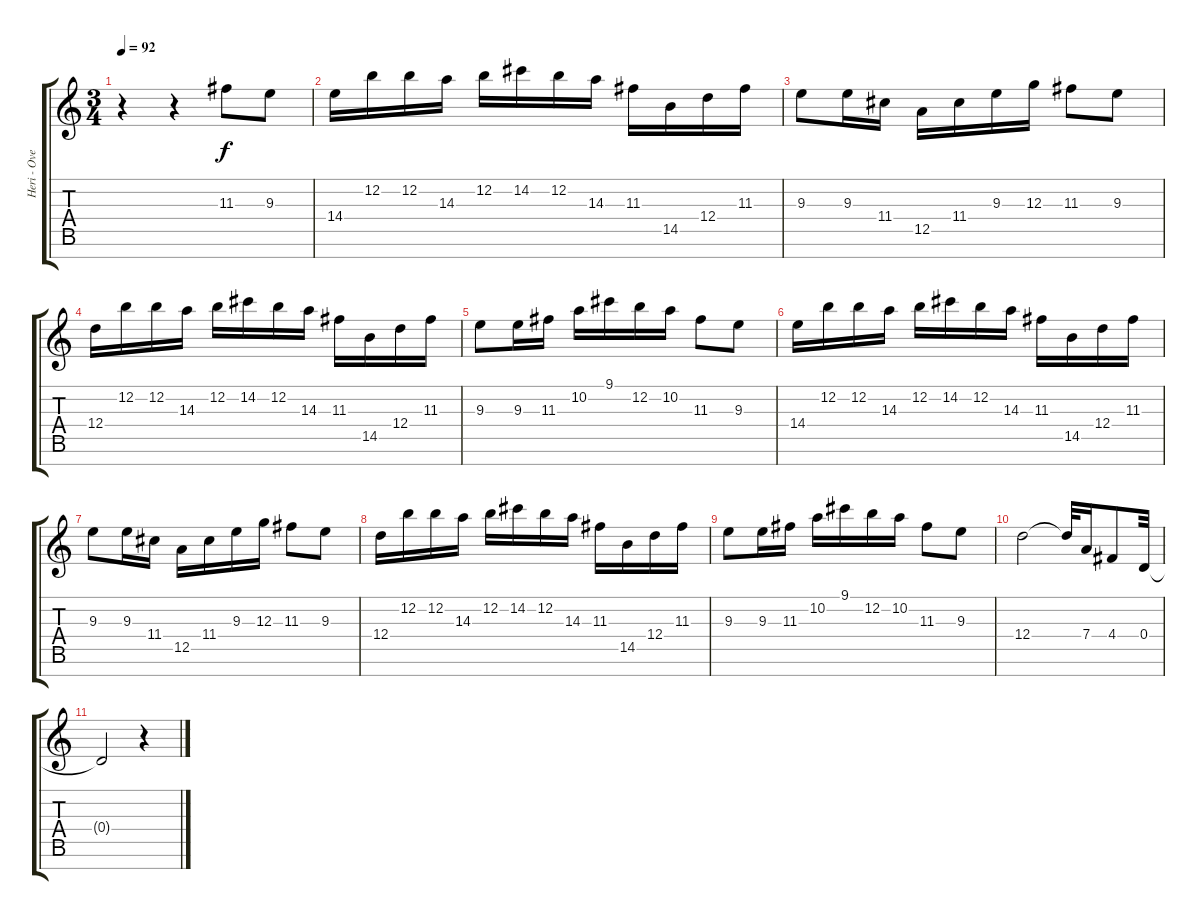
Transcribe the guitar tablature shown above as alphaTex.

\track ("Heri - Overdub" "Heri - Ove") {instrument distortionguitar}
\staff {score tabs}
\tuning (E4 B3 G3 D3 A2 E2 B1) {hide}
\ts (3 4)
\tempo 92
\clef g2
\ks c
r.4{dy f instrument distortionguitar} r.4 11.3.8 9.3.8 |
14.4.16 12.2.16 12.2.16 14.3.16 12.2.16 14.2.16 12.2.16 14.3.16 11.3.16 14.5.16 12.4.16 11.3.16 |
9.3.8 9.3.16 11.4.16 12.5.16 11.4.16 9.3.16 12.3.16 11.3.8 9.3.8 |
12.4.16 12.2.16 12.2.16 14.3.16 12.2.16 14.2.16 12.2.16 14.3.16 11.3.16 14.5.16 12.4.16 11.3.16 |
9.3.8 9.3.16 11.3.16 10.2.16 9.1.16 12.2.16 10.2.16 11.3.8 9.3.8 |
14.4.16 12.2.16 12.2.16 14.3.16 12.2.16 14.2.16 12.2.16 14.3.16 11.3.16 14.5.16 12.4.16 11.3.16 |
9.3.8 9.3.16 11.4.16 12.5.16 11.4.16 9.3.16 12.3.16 11.3.8 9.3.8 |
12.4.16 12.2.16 12.2.16 14.3.16 12.2.16 14.2.16 12.2.16 14.3.16 11.3.16 14.5.16 12.4.16 11.3.16 |
9.3.8 9.3.16 11.3.16 10.2.16 9.1.16 12.2.16 10.2.16 11.3.8 9.3.8 |
12.4.2 12.4{t}.32 7.4.16 4.4.8 0.4.32 |
0.4{t}.2 r.4
